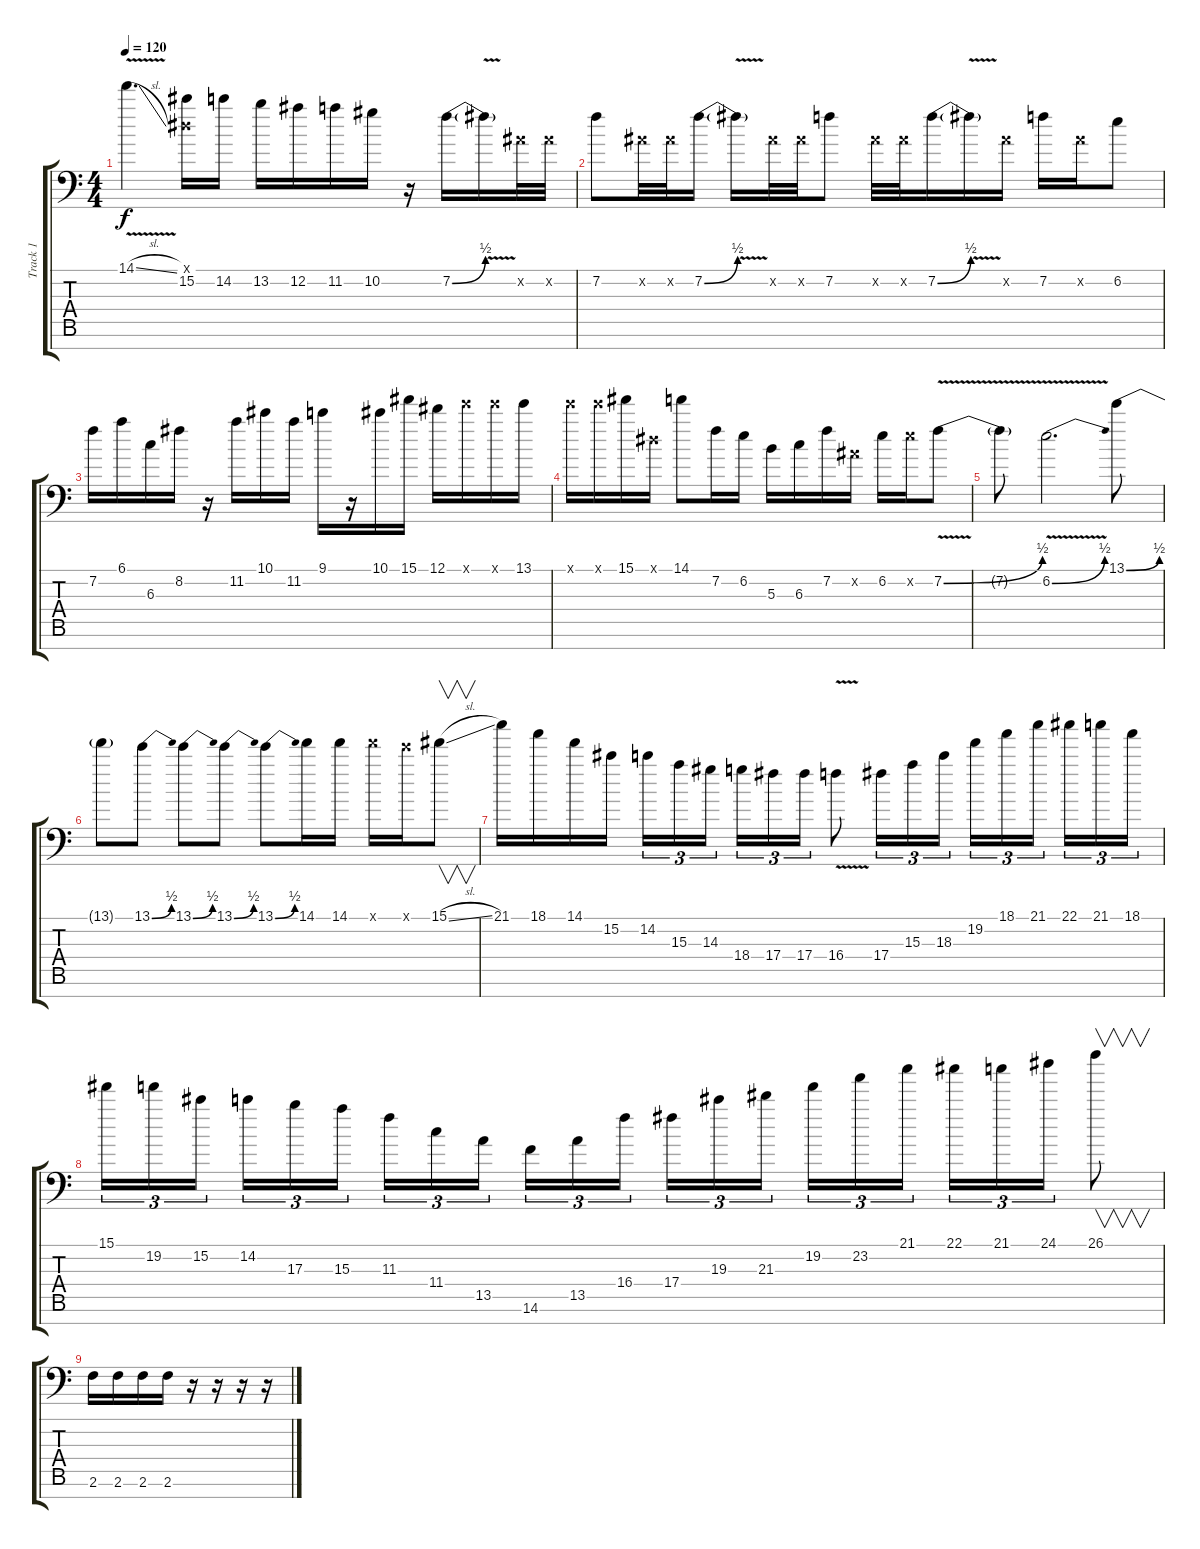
\track ("Track 1" "Track 1") {instrument distortionguitar}
\staff {score tabs}
\tuning (Eb4 Bb3 Gb3 Db3 Ab2 Eb2 Ab1) {hide}
\ts (4 4)
\tempo 120
\clef f4
\ks c
14.1{v sl}.4{d dy f} (0.1{x} 15.2).16 14.2.16 13.2.16 12.2.16 11.2.16 10.2.16 r.16 7.2{be (bend 0 0 60 2)}.16 7.2{v t}.16 0.2{x}.32 0.2{x}.32 |
7.2.8 0.2{x}.32 0.2{x}.32 7.2{be (bend 0 0 60 2)}.16 7.2{v t}.16 0.2{x}.32 0.2{x}.32 7.2.8 0.2{x}.32 0.2{x}.32 7.2{be (bend 0 0 60 2)}.16 7.2{v t}.16 0.2{x}.16 7.2.16 0.2{x}.16 6.2.8 |
7.2.16 6.1.16 6.3.16 8.2.16 r.16 11.2.16 10.1.16 11.2.16 9.1.16 r.16 10.1.16 15.1.16 12.1.16 13.1{x}.16 13.1{x}.16 13.1.16 |
13.1{x}.16 13.1{x}.16 15.1.16 0.1{x}.16 14.1.8 7.2.16 6.2.16 5.3.16 6.3.16 7.2.16 0.2{x}.16 6.2.16 6.2{x}.16 7.2{be (bend 0 0 60 2) v}.8 |
7.2{t}.8 6.2{be (bend 0 0 60 2) v}.2{d} 13.1{be (bend 0 0 60 2)}.8 |
13.1{t}.8 13.1{be (bend 0 0 60 2)}.8 13.1{be (bend 0 0 60 2)}.8 13.1{be (bend 0 0 60 2)}.8 13.1{be (bend 0 0 60 2)}.8 14.1.16 14.1.16 14.1{x}.16 13.1{x}.16 15.1{sl}.8{v} |
21.1.16 18.1.16 14.1.16 15.2.16 14.2.16{tu (3 2)} 15.3.16{tu (3 2)} 14.3.16{tu (3 2) beam splitsecondary} 18.4.16{tu (3 2)} 17.4.16{tu (3 2)} 17.4.16{tu (3 2)} 16.4{v}.8 17.4.16{tu (3 2)} 15.3.16{tu (3 2)} 18.3.16{tu (3 2)} 19.2.16{tu (3 2)} 18.1.16{tu (3 2)} 21.1.16{tu (3 2) beam splitsecondary} 22.1.16{tu (3 2)} 21.1.16{tu (3 2)} 18.1.16{tu (3 2)} |
15.1.16{tu (3 2)} 19.2.16{tu (3 2)} 15.2.16{tu (3 2) beam splitsecondary} 14.2.16{tu (3 2)} 17.3.16{tu (3 2)} 15.3.16{tu (3 2)} 11.3.16{tu (3 2)} 11.4.16{tu (3 2)} 13.5.16{tu (3 2) beam splitsecondary} 14.6.16{tu (3 2)} 13.5.16{tu (3 2)} 16.4.16{tu (3 2)} 17.4.16{tu (3 2)} 19.3.16{tu (3 2)} 21.3.16{tu (3 2) beam splitsecondary} 19.2.16{tu (3 2)} 23.2.16{tu (3 2)} 21.1.16{tu (3 2)} 22.1.16{tu (3 2)} 21.1.16{tu (3 2)} 24.1.16{tu (3 2)} 26.1.8{v} |
2.6.16 2.6.16 2.6.16 2.6.16 r.16 r.16 r.16 r.16
